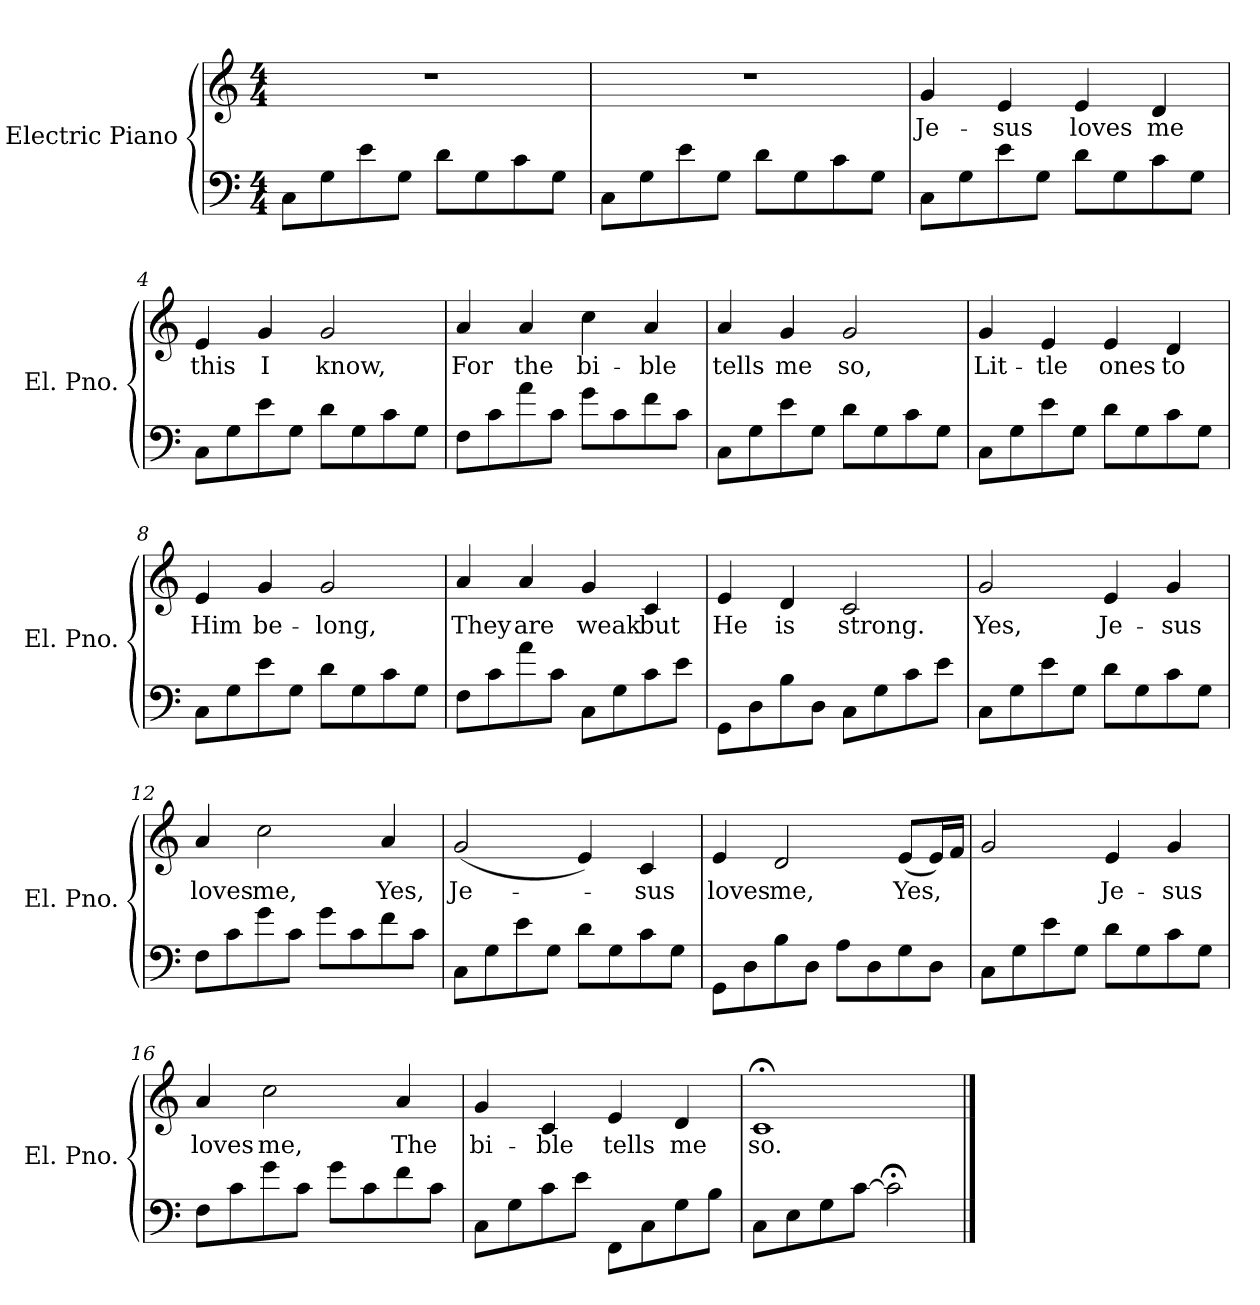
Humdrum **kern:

**kern	**kern	**text
*part1	*part1	*part1
*staff2	*staff1	*staff1
*I"Electric Piano	*	*
*I'El. Pno.	*	*
*clefF4	*clefG2	*
*k[]	*k[]	*
*M4/4	*M4/4	*
=1	=1	=1
8C\L	1r	.
8G\	.	.
8e\	.	.
8G\J	.	.
8d\L	.	.
8G\	.	.
8c\	.	.
8G\J	.	.
=2	=2	=2
8C\L	1r	.
8G\	.	.
8e\	.	.
8G\J	.	.
8d\L	.	.
8G\	.	.
8c\	.	.
8G\J	.	.
=3	=3	=3
!	!	!LO:LY:b
8C\L	4g/	Je-
8G\	.	.
!	!	!LO:LY:b
8e\	4e/	-sus
8G\J	.	.
!	!	!LO:LY:b
8d\L	4e/	loves
8G\	.	.
!	!	!LO:LY:b
8c\	4d/	me
8G\J	.	.
=4	=4	=4
!	!	!LO:LY:b
8C\L	4e/	this
8G\	.	.
!	!	!LO:LY:b
8e\	4g/	I
8G\J	.	.
!	!	!LO:LY:b
8d\L	2g/	know,
8G\	.	.
8c\	.	.
8G\J	.	.
!!LO:LB:g=z
=5	=5	=5
!	!	!LO:LY:b
8F\L	4a/	For
8c\	.	.
!	!	!LO:LY:b
8a\	4a/	the
8c\J	.	.
!	!	!LO:LY:b
8g\L	4cc\	bi-
8c\	.	.
!	!	!LO:LY:b
8f\	4a/	-ble
8c\J	.	.
=6	=6	=6
!	!	!LO:LY:b
8C\L	4a/	tells
8G\	.	.
!	!	!LO:LY:b
8e\	4g/	me
8G\J	.	.
!	!	!LO:LY:b
8d\L	2g/	so,
8G\	.	.
8c\	.	.
8G\J	.	.
=7	=7	=7
!	!	!LO:LY:b
8C\L	4g/	Lit-
8G\	.	.
!	!	!LO:LY:b
8e\	4e/	-tle
8G\J	.	.
!	!	!LO:LY:b
8d\L	4e/	ones
8G\	.	.
!	!	!LO:LY:b
8c\	4d/	to
8G\J	.	.
=8	=8	=8
!	!	!LO:LY:b
8C\L	4e/	Him
8G\	.	.
!	!	!LO:LY:b
8e\	4g/	be-
8G\J	.	.
!	!	!LO:LY:b
8d\L	2g/	-long,
8G\	.	.
8c\	.	.
8G\J	.	.
!!LO:LB:g=z
=9	=9	=9
!	!	!LO:LY:b
8F\L	4a/	They
8c\	.	.
!	!	!LO:LY:b
8a\	4a/	are
8c\J	.	.
!	!	!LO:LY:b
8C\L	4g/	weak
8G\	.	.
!	!	!LO:LY:b
8c\	4c/	but
8e\J	.	.
=10	=10	=10
!	!	!LO:LY:b
8GG\L	4e/	He
8D\	.	.
!	!	!LO:LY:b
8B\	4d/	is
8D\J	.	.
!	!	!LO:LY:b
8C\L	2c/	strong.
8G\	.	.
8c\	.	.
8e\J	.	.
=11	=11	=11
!	!	!LO:LY:b
8C\L	2g/	Yes,
8G\	.	.
8e\	.	.
8G\J	.	.
!	!	!LO:LY:b
8d\L	4e/	Je-
8G\	.	.
!	!	!LO:LY:b
8c\	4g/	-sus
8G\J	.	.
=12	=12	=12
!	!	!LO:LY:b
8F\L	4a/	loves
8c\	.	.
!	!	!LO:LY:b
8g\	2cc\	me,
8c\J	.	.
8g\L	.	.
8c\	.	.
!	!	!LO:LY:b
8f\	4a/	Yes,
8c\J	.	.
!!LO:LB:g=z
=13	=13	=13
!	!	!LO:LY:b
8C\L	(<2g/	Je-
8G\	.	.
8e\	.	.
8G\J	.	.
8d\L	4e/)	.
8G\	.	.
!	!	!LO:LY:b
8c\	4c/	-sus
8G\J	.	.
=14	=14	=14
!	!	!LO:LY:b
8GG\L	4e/	loves
8D\	.	.
!	!	!LO:LY:b
8B\	2d/	me,
8D\J	.	.
8A\L	.	.
8D\	.	.
!	!	!LO:LY:b
8G\	(<8e/L	Yes,
8D\J	16e/L)	.
.	16f/JJ	.
=15	=15	=15
8C\L	2g/	.
8G\	.	.
8e\	.	.
8G\J	.	.
!	!	!LO:LY:b
8d\L	4e/	Je-
8G\	.	.
!	!	!LO:LY:b
8c\	4g/	-sus
8G\J	.	.
=16	=16	=16
!	!	!LO:LY:b
8F\L	4a/	loves
8c\	.	.
!	!	!LO:LY:b
8g\	2cc\	me,
8c\J	.	.
8g\L	.	.
8c\	.	.
!	!	!LO:LY:b
8f\	4a/	The
8c\J	.	.
=17	=17	=17
!	!	!LO:LY:b
8C\L	4g/	bi-
8G\	.	.
!	!	!LO:LY:b
8c\	4c/	-ble
8e\J	.	.
!	!	!LO:LY:b
8FF\L	4e/	tells
8C\	.	.
!	!	!LO:LY:b
8G\	4d/	me
8B\J	.	.
!!LO:LB:g=z
=18	=18	=18
!	!	!LO:LY:b
8C\L	1c;<	so.
8E\	.	.
8G\	.	.
[8c\J	.	.
2c;<\]	.	.
==	==	==
*-	*-	*-
